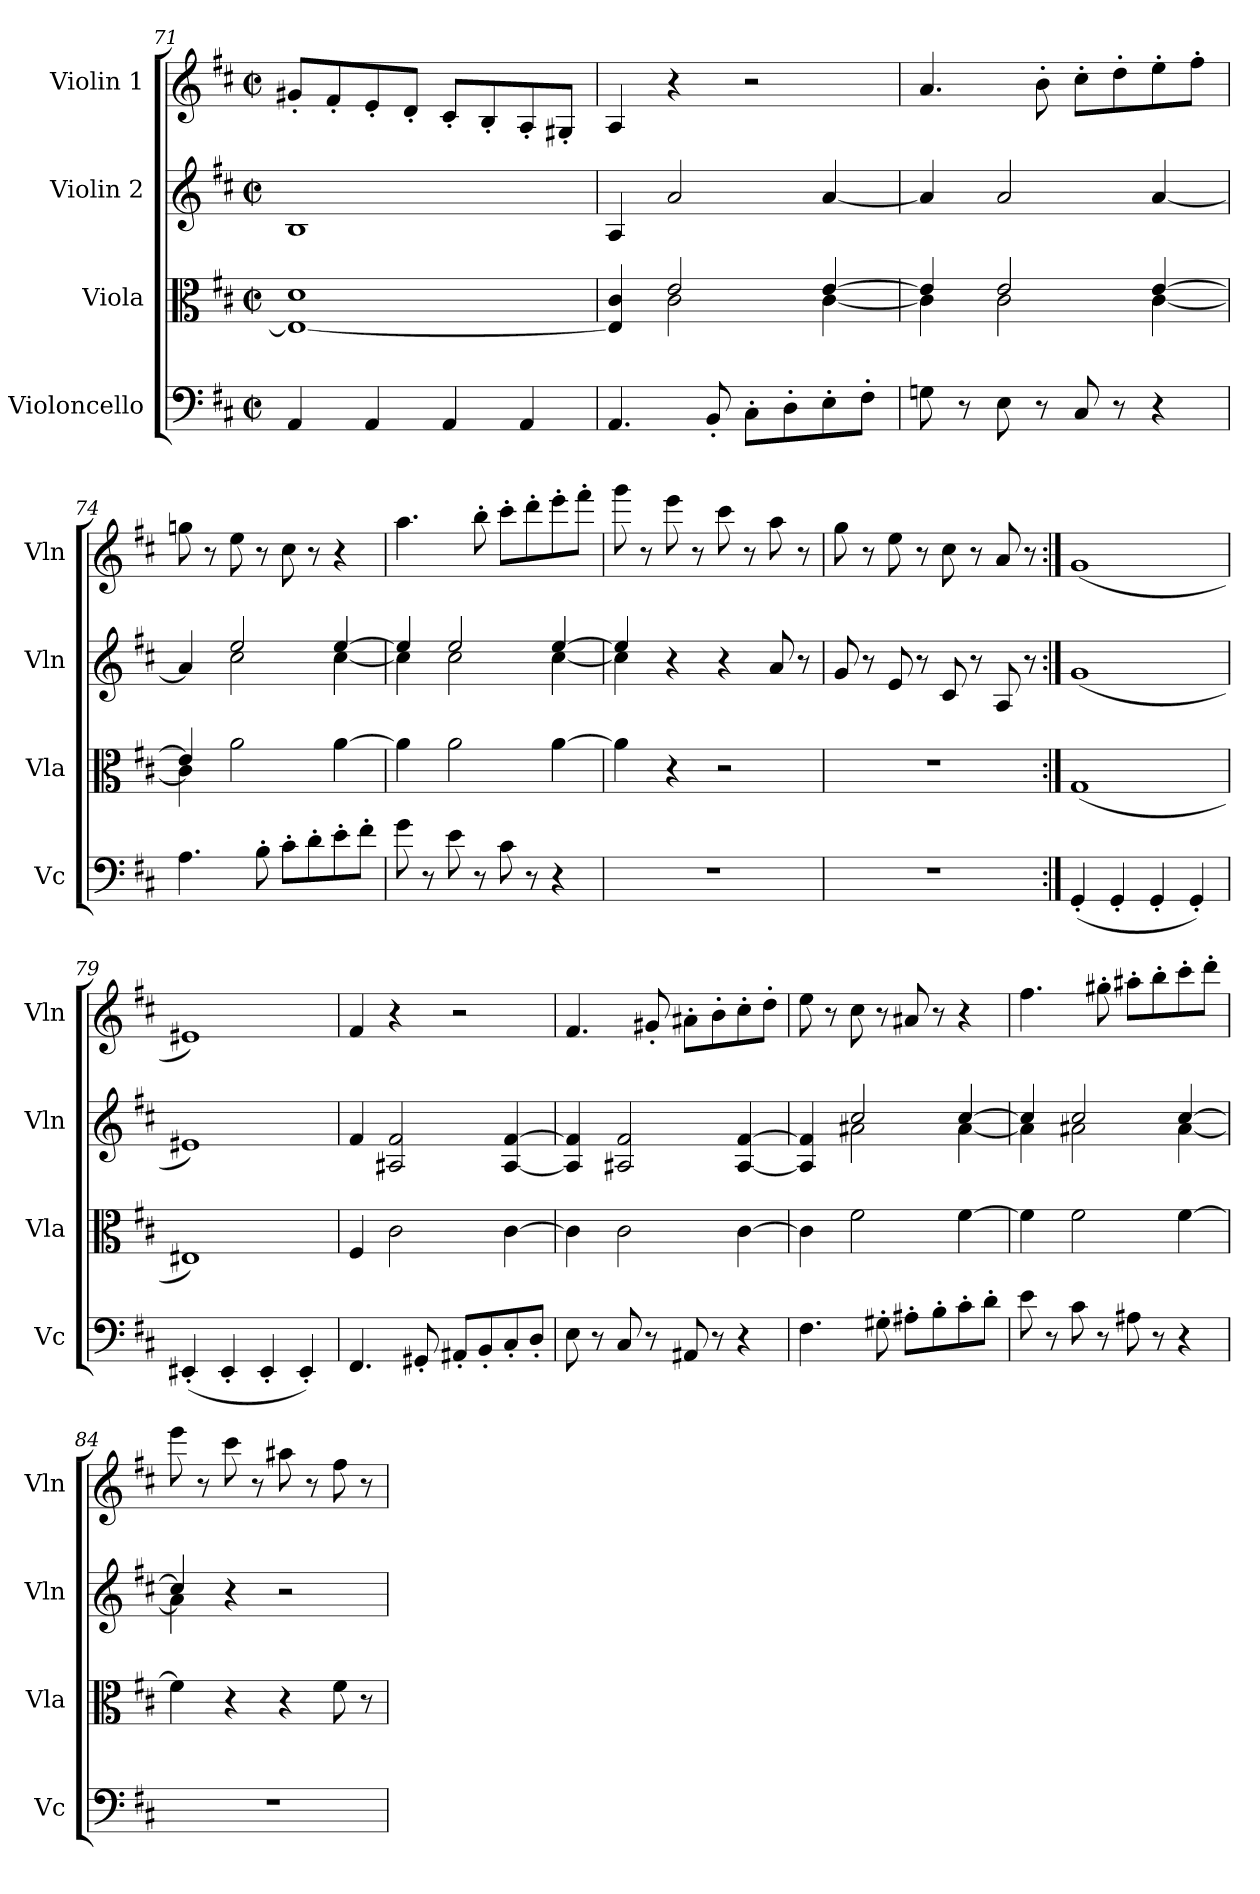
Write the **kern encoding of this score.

**kern	**kern	**kern	**kern
*part4	*part3	*part2	*part1
*staff4	*staff3	*staff2	*staff1
*I"Violoncello	*I"Viola	*I"Violin 2	*I"Violin 1
*I'Vc	*I'Vla	*I'Vln	*I'Vln
*clefF4	*clefC3	*clefG2	*clefG2
*k[f#c#]	*k[f#c#]	*k[f#c#]	*k[f#c#]
*M2/2	*M2/2	*M2/2	*M2/2
*met(c|)	*met(c|)	*met(c|)	*met(c|)
=71	=71	=71	=71
4AA/	1E_ 1d	1B	8g#X'/L
.	.	.	8f#'/
4AA/	.	.	8e'/
.	.	.	8d'/J
4AA/	.	.	8c#'/L
.	.	.	8B'/
4AA/	.	.	8A'/
.	.	.	8G#X'/J
=72	=72	=72	=72
*	*^	*	*
4.AA/	4E/] 4c#/	4ryy	4A/	4A/
.	2e/	2c#\	2a/	4r
8BB'/	.	.	.	.
8C#'\L	.	.	.	2r
8D'\	.	.	.	.
8E'\	[4e/	[4c#\	[4a/	.
8F#'\J	.	.	.	.
=73	=73	=73	=73	=73
8Gn\	4e/]	4c#\]	4a/]	4.a/
8r	.	.	.	.
8E\	2e/	2c#\	2a/	.
8r	.	.	.	8b'\
8C#/	.	.	.	8cc#'\L
8r	.	.	.	8dd'\
4r	[4e/	[4c#\	[4a/	8ee'\
.	.	.	.	8ff#'\J
=74	=74	=74	=74	=74
*	*	*	*^	*
4.A\	4e/]	4c#\]	4a/]	4ryy	8ggn\
.	.	.	.	.	8r
.	2a\	2.ryy	2ee/	2cc#\	8ee\
8B'\	.	.	.	.	8r
8c#'\L	.	.	.	.	8cc#\
8d'\	.	.	.	.	8r
8e'\	[4a\	.	[4ee/	[4cc#\	4r
8f#'\J	.	.	.	.	.
*	*v	*v	*	*	*
=75	=75	=75	=75	=75
8g\	4a\]	4ee/]	4cc#\]	4.aa\
8r	.	.	.	.
8e\	2a\	2ee/	2cc#\	.
8r	.	.	.	8bb'\
8c#\	.	.	.	8ccc#'\L
8r	.	.	.	8ddd'\
4r	[4a\	[4ee/	[4cc#\	8eee'\
.	.	.	.	8fff#'\J
!!LO:PB:g=z
=76	=76	=76	=76	=76
1r	4a\]	4ee/]	4cc#\]	8ggg\
.	.	.	.	8r
.	4r	4r	2.ryy	8eee\
.	.	.	.	8r
.	2r	4r	.	8ccc#\
.	.	.	.	8r
.	.	8a/	.	8aa\
.	.	8r	.	8r
*	*	*v	*v	*
!!LO:PB:g=z
=77	=77	=77	=77
1r	1r	8g/	8gg\
.	.	8r	8r
.	.	8e/	8ee\
.	.	8r	8r
.	.	8c#/	8cc#\
.	.	8r	8r
.	.	8A/	8a/
.	.	8r	8r
=78:|!	=78:|!	=78:|!	=78:|!
(4GG'/	(1G	(1g	(1g
4GG'/	.	.	.
4GG'/	.	.	.
4GG'/)	.	.	.
=79	=79	=79	=79
(4EE#X'/	1E#X)	1e#X)	1e#X)
4EE#'/	.	.	.
4EE#'/	.	.	.
4EE#'/)	.	.	.
=80	=80	=80	=80
4.FF#/	4F#/	4f#/	4f#/
.	2c#\	2A#X/ 2f#/	4r
8GG#X'/	.	.	.
8AA#X'/L	.	.	2r
8BB'/	.	.	.
8C#'/	[4c#\	[4A#/ [4f#/	.
8D'/J	.	.	.
=81	=81	=81	=81
8E\	4c#\]	4A#/] 4f#/]	4.f#/
8r	.	.	.
8C#/	2c#\	2A#X/ 2f#/	.
8r	.	.	8g#X'/
8AA#X/	.	.	8a#X'\L
8r	.	.	8b'\
4r	[4c#\	[4A#/ [4f#/	8cc#'\
.	.	.	8dd'\J
=82	=82	=82	=82
*	*	*^	*
4.F#\	4c#\]	4A#/] 4f#/]	4ryy	8ee\
.	.	.	.	8r
.	2f#\	2cc#/	2a#X\	8cc#\
8G#X'\	.	.	.	8r
8A#X'\L	.	.	.	8a#X/
8B'\	.	.	.	8r
8c#'\	[4f#\	[4cc#/	[4a#\	4r
8d'\J	.	.	.	.
=83	=83	=83	=83	=83
8e\	4f#\]	4cc#/]	4a#\]	4.ff#\
8r	.	.	.	.
8c#\	2f#\	2cc#/	2a#X\	.
8r	.	.	.	8gg#X'\
8A#X\	.	.	.	8aa#X'\L
8r	.	.	.	8bb'\
4r	[4f#\	[4cc#/	[4a#\	8ccc#'\
.	.	.	.	8ddd'\J
=84	=84	=84	=84	=84
1r	4f#\]	4cc#/]	4a#\]	8eee\
.	.	.	.	8r
.	4r	4r	2.ryy	8ccc#\
.	.	.	.	8r
.	4r	2r	.	8aa#X\
.	.	.	.	8r
.	8f#\	.	.	8ff#\
.	8r	.	.	8r
*	*	*v	*v	*
=	=	=	=
*-	*-	*-	*-
